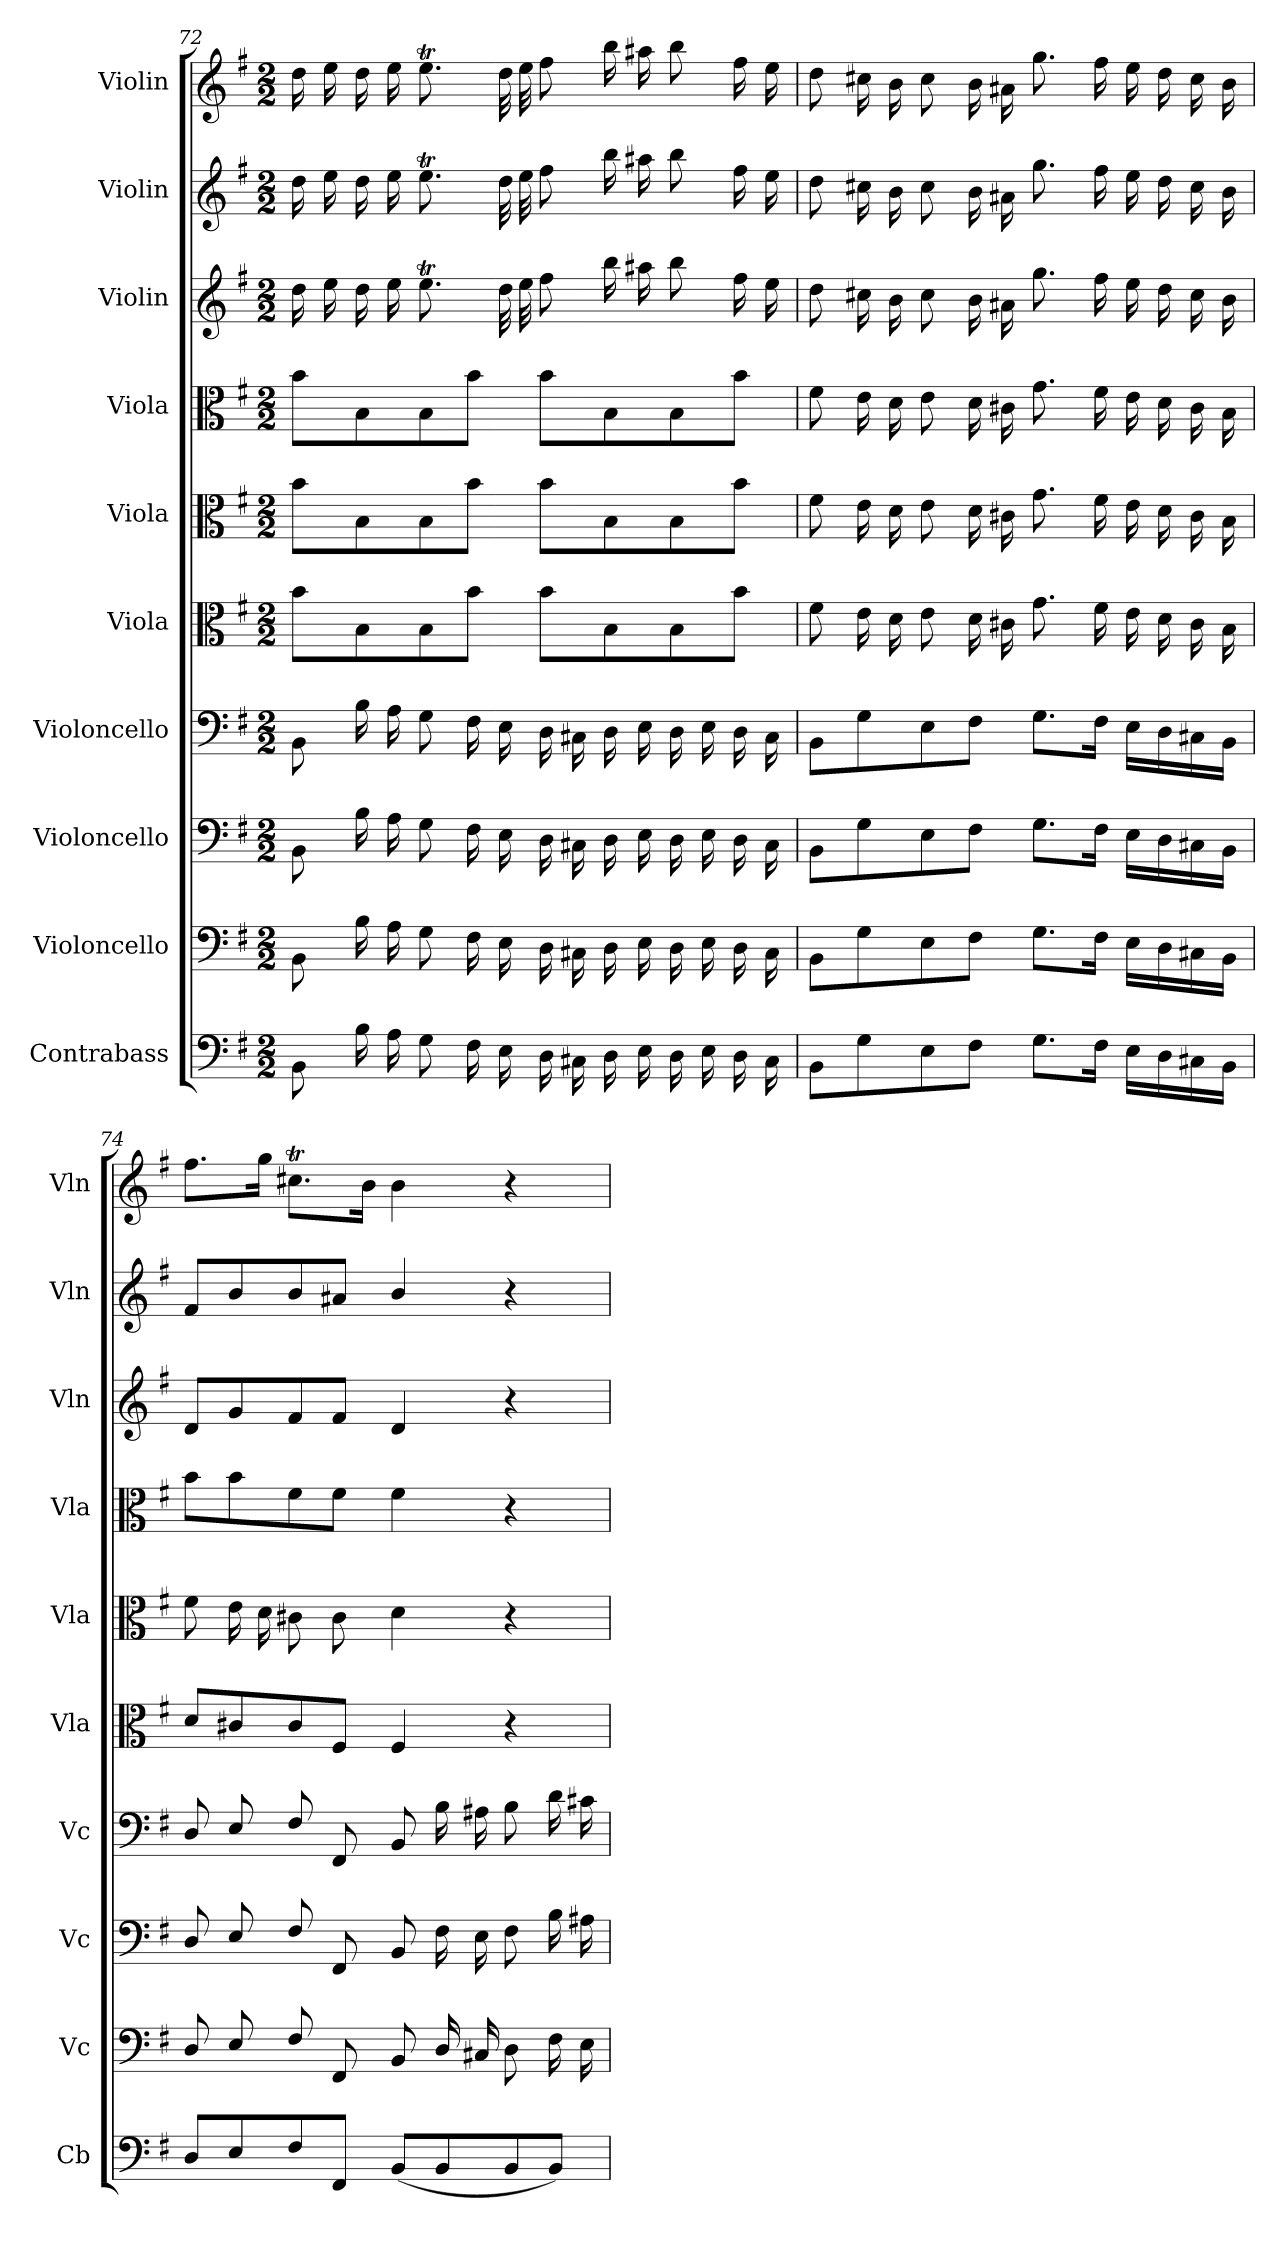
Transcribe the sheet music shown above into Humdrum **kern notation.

**kern	**kern	**kern	**kern	**kern	**kern	**kern	**kern	**kern	**kern
*part10	*part9	*part8	*part7	*part6	*part5	*part4	*part3	*part2	*part1
*staff10	*staff9	*staff8	*staff7	*staff6	*staff5	*staff4	*staff3	*staff2	*staff1
*I"Contrabass	*I"Violoncello	*I"Violoncello	*I"Violoncello	*I"Viola	*I"Viola	*I"Viola	*I"Violin	*I"Violin	*I"Violin
*I'Cb	*I'Vc	*I'Vc	*I'Vc	*I'Vla	*I'Vla	*I'Vla	*I'Vln	*I'Vln	*I'Vln
*clefF4	*clefF4	*clefF4	*clefF4	*clefC3	*clefC3	*clefC3	*clefG2	*clefG2	*clefG2
*k[f#]	*k[f#]	*k[f#]	*k[f#]	*k[f#]	*k[f#]	*k[f#]	*k[f#]	*k[f#]	*k[f#]
*G:	*G:	*G:	*G:	*G:	*G:	*G:	*G:	*G:	*G:
*M2/2	*M2/2	*M2/2	*M2/2	*M2/2	*M2/2	*M2/2	*M2/2	*M2/2	*M2/2
=72	=72	=72	=72	=72	=72	=72	=72	=72	=72
8BB\	8BB\	8BB\	8BB\	8b\L	8b\L	8b\L	16dd\	16dd\	16dd\
.	.	.	.	.	.	.	16ee\	16ee\	16ee\
16B\	16B\	16B\	16B\	8B\	8B\	8B\	16dd\	16dd\	16dd\
16A\	16A\	16A\	16A\	.	.	.	16ee\	16ee\	16ee\
8G\	8G\	8G\	8G\	8B\	8B\	8B\	8.eeT\	8.eeT\	8.eeT\
16F#\	16F#\	16F#\	16F#\	8b\J	8b\J	8b\J	.	.	.
16E\	16E\	16E\	16E\	.	.	.	32dd\	32dd\	32dd\
.	.	.	.	.	.	.	32ee\	32ee\	32ee\
16D\	16D\	16D\	16D\	8b\L	8b\L	8b\L	8ff#\	8ff#\	8ff#\
16C#X\	16C#X\	16C#X\	16C#X\	.	.	.	.	.	.
16D\	16D\	16D\	16D\	8B\	8B\	8B\	16bb\	16bb\	16bb\
16E\	16E\	16E\	16E\	.	.	.	16aa#X\	16aa#X\	16aa#X\
16D\	16D\	16D\	16D\	8B\	8B\	8B\	8bb\	8bb\	8bb\
16E\	16E\	16E\	16E\	.	.	.	.	.	.
16D\	16D\	16D\	16D\	8b\J	8b\J	8b\J	16ff#\	16ff#\	16ff#\
16C#\	16C#\	16C#\	16C#\	.	.	.	16ee\	16ee\	16ee\
=73	=73	=73	=73	=73	=73	=73	=73	=73	=73
8BB\L	8BB\L	8BB\L	8BB\L	8f#\	8f#\	8f#\	8dd\	8dd\	8dd\
8G\	8G\	8G\	8G\	16e\	16e\	16e\	16cc#X\	16cc#X\	16cc#X\
.	.	.	.	16d\	16d\	16d\	16b\	16b\	16b\
8E\	8E\	8E\	8E\	8e\	8e\	8e\	8cc#\	8cc#\	8cc#\
8F#\J	8F#\J	8F#\J	8F#\J	16d\	16d\	16d\	16b\	16b\	16b\
.	.	.	.	16c#X\	16c#X\	16c#X\	16a#X\	16a#X\	16a#X\
8.G\L	8.G\L	8.G\L	8.G\L	8.g\	8.g\	8.g\	8.gg\	8.gg\	8.gg\
16F#\Jk	16F#\Jk	16F#\Jk	16F#\Jk	16f#\	16f#\	16f#\	16ff#\	16ff#\	16ff#\
16E\LL	16E\LL	16E\LL	16E\LL	16e\	16e\	16e\	16ee\	16ee\	16ee\
16D\	16D\	16D\	16D\	16d\	16d\	16d\	16dd\	16dd\	16dd\
16C#X\	16C#X\	16C#X\	16C#X\	16c#\	16c#\	16c#\	16cc#\	16cc#\	16cc#\
16BB\JJ	16BB\JJ	16BB\JJ	16BB\JJ	16B\	16B\	16B\	16b\	16b\	16b\
=74	=74	=74	=74	=74	=74	=74	=74	=74	=74
8D/L	8D/	8D/	8D/	8d/L	8f#\	8b\L	8d/L	8f#/L	8.ff#\L
8E/	8E/	8E/	8E/	8c#X/	16e\	8b\	8g/	8b/	.
.	.	.	.	.	16d\	.	.	.	16gg\Jk
8F#/	8F#/	8F#/	8F#/	8c#/	8c#X\	8f#\	8f#/	8b/	8.cc#Xt\L
8FF#/J	8FF#/	8FF#/	8FF#/	8F#/J	8c#\	8f#\J	8f#/J	8a#X/J	.
.	.	.	.	.	.	.	.	.	16b\Jk
(8BB/L	8BB/	8BB/	8BB/	4F#/	4d\	4f#\	4d/	4b/	4b\
8BB/	16D/	16F#\	16B\	.	.	.	.	.	.
.	16C#X/	16E\	16A#X\	.	.	.	.	.	.
8BB/	8D\	8F#\	8B\	4r	4r	4r	4r	4r	4r
8BB/J)	16F#\	16B\	16d\	.	.	.	.	.	.
.	16E\	16A#X\	16c#X\	.	.	.	.	.	.
=	=	=	=	=	=	=	=	=	=
*-	*-	*-	*-	*-	*-	*-	*-	*-	*-
